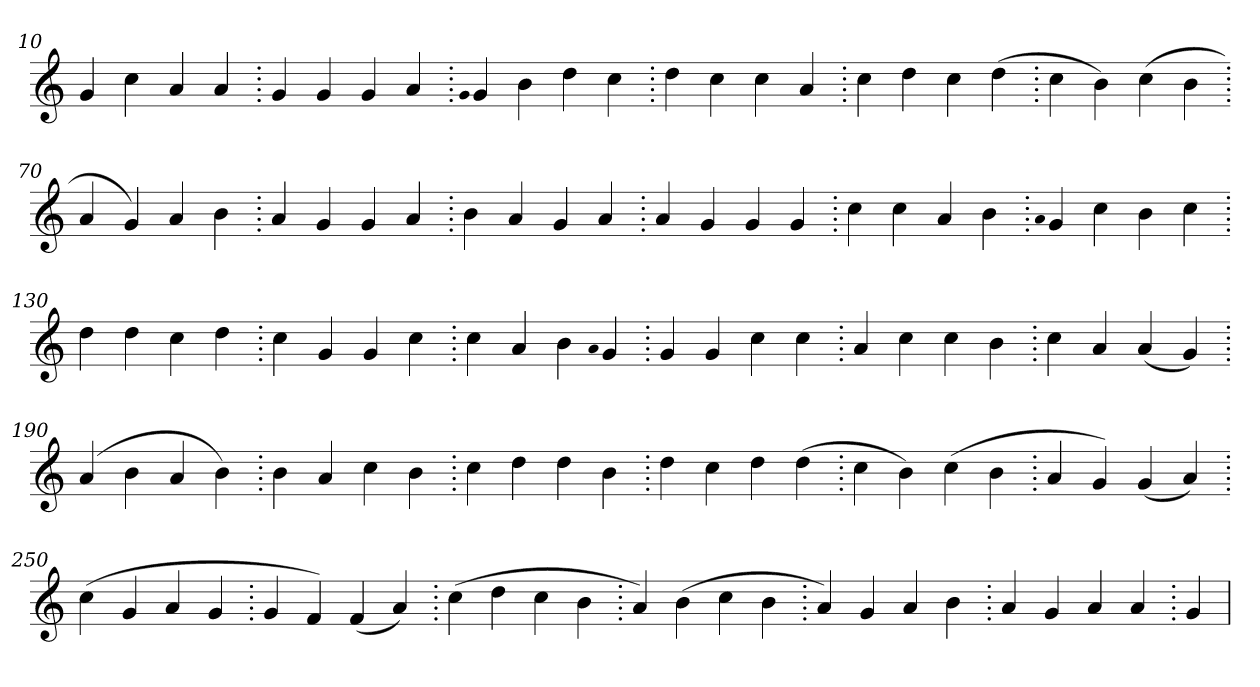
**kern
*part1
*staff1
*clefG2
=10.
4g
4cc
4a
4a
=20.
4g
4g
4g
4a
=30.
qqg
4g
4b
4dd
4cc
=40.
4dd
4cc
4cc
4a
=50.
4cc
4dd
4cc
(>4dd
=60.
4cc
4b)
(>4cc
4b
=70.
4a
4g)
4a
4b
=80.
4a
4g
4g
4a
=90.
4b
4a
4g
4a
=100.
4a
4g
4g
4g
=110.
4cc
4cc
4a
4b
=120.
qqa
4g
4cc
4b
4cc
=130.
4dd
4dd
4cc
4dd
=140.
4cc
4g
4g
4cc
=150.
4cc
4a
4b
qqa
4g
=160.
4g
4g
4cc
4cc
=170.
4a
4cc
4cc
4b
=180.
4cc
4a
(>4a
4g)
=190.
(>4a
4b
4a
4b)
=200.
4b
4a
4cc
4b
=210.
4cc
4dd
4dd
4b
=220.
4dd
4cc
4dd
(>4dd
=230.
4cc
4b)
(>4cc
4b
=240.
4a
4g)
(>4g
4a)
=250.
(>4cc
4g
4a
4g
=260.
4g
4f)
(>4f
4a)
=270.
(>4cc
4dd
4cc
4b
=280.
4a)
(>4b
4cc
4b
=290.
4a)
4g
4a
4b
=300.
4a
4g
4a
4a
=310.
4g
=
*-
